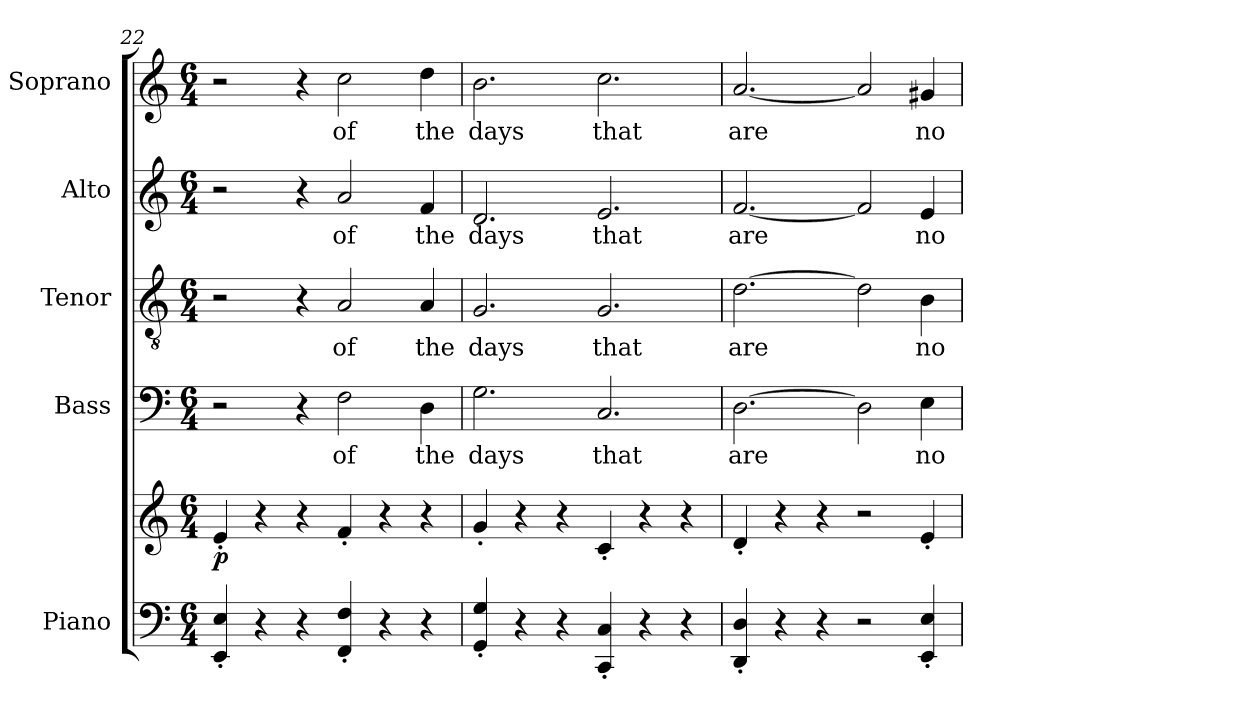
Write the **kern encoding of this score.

**kern	**kern	**dynam	**kern	**text	**kern	**text	**kern	**text	**kern	**text
*part5	*part5	*part5	*part4	*part4	*part3	*part3	*part2	*part2	*part1	*part1
*staff6	*staff5	*staff5/6	*staff4	*staff4	*staff3	*staff3	*staff2	*staff2	*staff1	*staff1
*I"Piano	*	*	*I"Bass	*	*I"Tenor	*	*I"Alto	*	*I"Soprano	*
*I'Pno	*	*	*	*	*	*	*	*	*	*
*clefF4	*clefG2	*	*clefF4	*	*clefGv2	*	*clefG2	*	*clefG2	*
*k[]	*k[]	*	*k[]	*	*k[]	*	*k[]	*	*k[]	*
*M6/4	*M6/4	*	*M6/4	*	*M6/4	*	*M6/4	*	*M6/4	*
=22	=22	=22	=22	=22	=22	=22	=22	=22	=22	=22
!	!	!LO:DY:b	!	!	!	!	!	!	!	!
4EE/' 4E/'	4e'/	p	2r	.	2r	.	2r	.	2r	.
4r	4r	.	.	.	.	.	.	.	.	.
4r	4r	.	4r	.	4r	.	4r	.	4r	.
!	!	!	!	!LO:LY:b	!	!LO:LY:b	!	!LO:LY:b	!	!LO:LY:b
4FF/' 4F/'	4f'/	.	2F\	of	2A/	of	2a/	of	2cc\	of
4r	4r	.	.	.	.	.	.	.	.	.
!	!	!	!	!LO:LY:b	!	!LO:LY:b	!	!LO:LY:b	!	!LO:LY:b
4r	4r	.	4D\	the	4A/	the	4f/	the	4dd\	the
=23	=23	=23	=23	=23	=23	=23	=23	=23	=23	=23
!	!	!	!	!LO:LY:b	!	!LO:LY:b	!	!LO:LY:b	!	!LO:LY:b
4GG/' 4G/'	4g'/	.	2.G\	days	2.G/	days	2.d/	days	2.b\	days
4r	4r	.	.	.	.	.	.	.	.	.
4r	4r	.	.	.	.	.	.	.	.	.
!	!	!	!	!LO:LY:b	!	!LO:LY:b	!	!LO:LY:b	!	!LO:LY:b
4CC/' 4C/'	4c'/	.	2.C/	that	2.G/	that	2.e/	that	2.cc\	that
4r	4r	.	.	.	.	.	.	.	.	.
4r	4r	.	.	.	.	.	.	.	.	.
=24	=24	=24	=24	=24	=24	=24	=24	=24	=24	=24
!	!	!	!	!LO:LY:b	!	!LO:LY:b	!	!LO:LY:b	!	!LO:LY:b
4DD/' 4D/'	4d'/	.	[2.D\	are	[2.d\	are	[2.f/	are	[2.a/	are
4r	4r	.	.	.	.	.	.	.	.	.
4r	4r	.	.	.	.	.	.	.	.	.
2r	2r	.	2D\]	.	2d\]	.	2f/]	.	2a/]	.
!	!	!	!	!LO:LY:b	!	!LO:LY:b	!	!LO:LY:b	!	!LO:LY:b
4EE/' 4E/'	4e'/	.	4E\	no	4B\	no	4e/	no	4g#X/	no
=	=	=	=	=	=	=	=	=	=	=
*-	*-	*-	*-	*-	*-	*-	*-	*-	*-	*-
